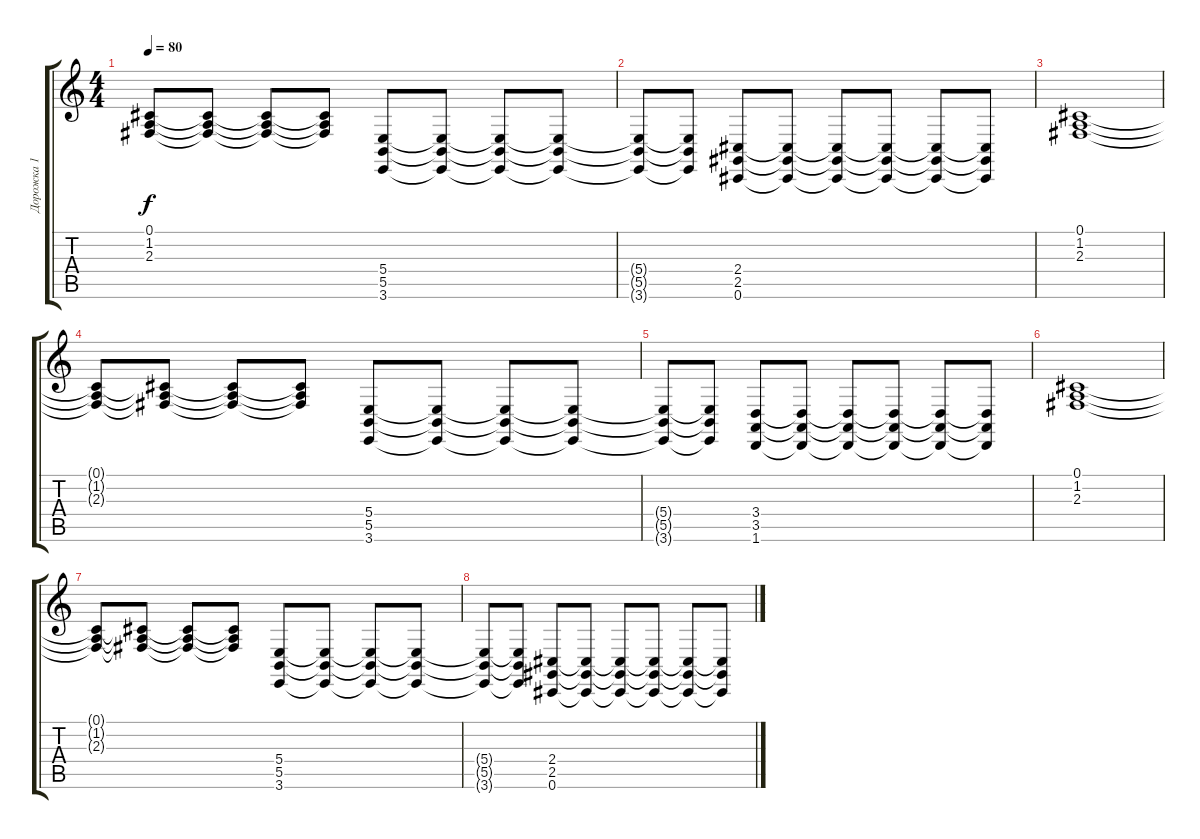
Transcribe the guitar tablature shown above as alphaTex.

\track ("Дорожка 1" "Дорожка 1") {instrument pad2warm}
\staff {score tabs}
\tuning (Db4 Ab3 E3 B2 Gb2 Db2) {hide}
\ts (4 4)
\tempo 80
\clef g2
\ks c
(0.1{t} 1.2{t} 2.3{t}).8{dy f} (0.1{t} 1.2{t} 2.3{t}).8 (0.1{t} 1.2{t} 2.3{t}).8 (0.1{t} 1.2{t} 2.3{t}).8 (5.4 5.5 3.6).8 (5.4{t} 5.5{t} 3.6{t}).8 (5.4{t} 5.5{t} 3.6{t}).8 (5.4{t} 5.5{t} 3.6{t}).8 |
(5.4{t} 5.5{t} 3.6{t}).8 (5.4{t} 5.5{t} 3.6{t}).8 (2.4 2.5 0.6).8 (2.4{t} 2.5{t} 0.6{t}).8 (2.4{t} 2.5{t} 0.6{t}).8 (2.4{t} 2.5{t} 0.6{t}).8 (2.4{t} 2.5{t} 0.6{t}).8 (2.4{t} 2.5{t} 0.6{t}).8 |
(0.1 1.2 2.3).1 |
(0.1{t} 1.2{t} 2.3{t}).8 (0.1{t} 1.2{t} 2.3{t}).8 (0.1{t} 1.2{t} 2.3{t}).8 (0.1{t} 1.2{t} 2.3{t}).8 (5.4 5.5 3.6).8 (5.4{t} 5.5{t} 3.6{t}).8 (5.4{t} 5.5{t} 3.6{t}).8 (5.4{t} 5.5{t} 3.6{t}).8 |
(5.4{t} 5.5{t} 3.6{t}).8 (5.4{t} 5.5{t} 3.6{t}).8 (3.4 3.5 1.6).8 (3.4{t} 3.5{t} 1.6{t}).8 (3.4{t} 3.5{t} 1.6{t}).8 (3.4{t} 3.5{t} 1.6{t}).8 (3.4{t} 3.5{t} 1.6{t}).8 (3.4{t} 3.5{t} 1.6{t}).8 |
(0.1 1.2 2.3).1 |
(0.1{t} 1.2{t} 2.3{t}).8 (0.1{t} 1.2{t} 2.3{t}).8 (0.1{t} 1.2{t} 2.3{t}).8 (0.1{t} 1.2{t} 2.3{t}).8 (5.4 5.5 3.6).8 (5.4{t} 5.5{t} 3.6{t}).8 (5.4{t} 5.5{t} 3.6{t}).8 (5.4{t} 5.5{t} 3.6{t}).8 |
(5.4{t} 5.5{t} 3.6{t}).8 (5.4{t} 5.5{t} 3.6{t}).8 (2.4 2.5 0.6).8 (2.4{t} 2.5{t} 0.6{t}).8 (2.4{t} 2.5{t} 0.6{t}).8 (2.4{t} 2.5{t} 0.6{t}).8 (2.4{t} 2.5{t} 0.6{t}).8 (2.4{t} 2.5{t} 0.6{t}).8
